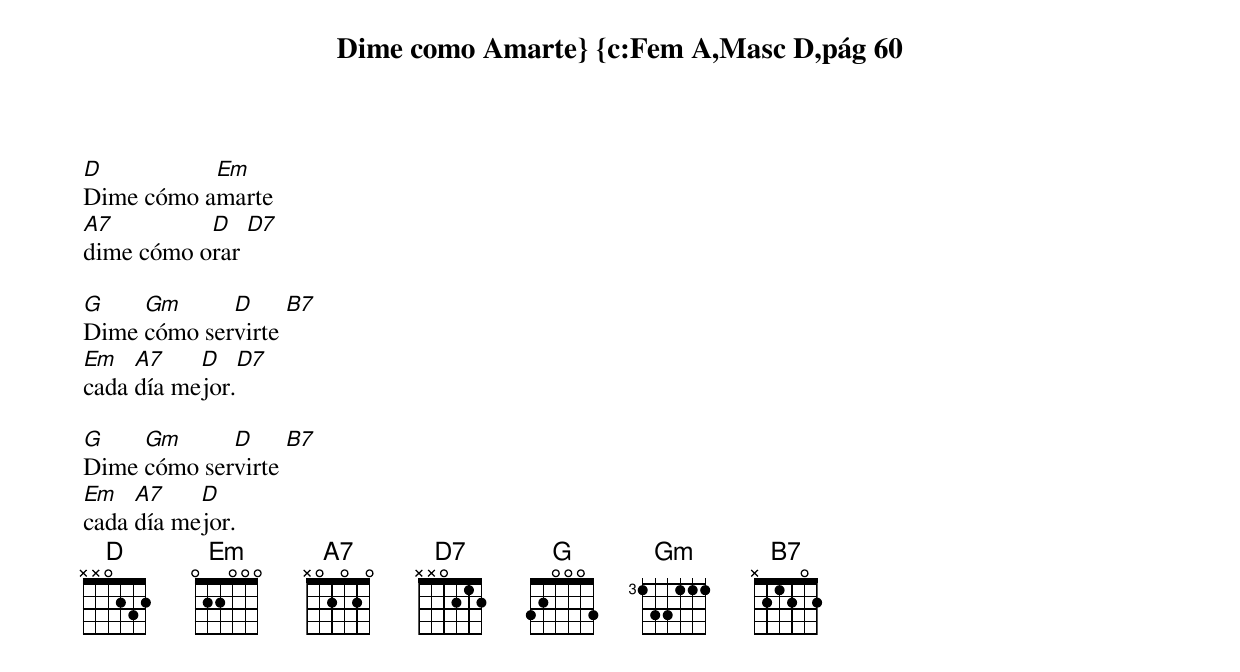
{title:Dime como Amarte} {c:Fem A,Masc D,pág 60}

[D]Dime cómo a[Em]marte
[A7]dime cómo o[D]rar [D7]

[G]Dime [Gm]cómo ser[D]virte [B7]
[Em]cada [A7]día me[D]jor.[D7]

[G]Dime [Gm]cómo ser[D]virte [B7]
[Em]cada [A7]día me[D]jor.
